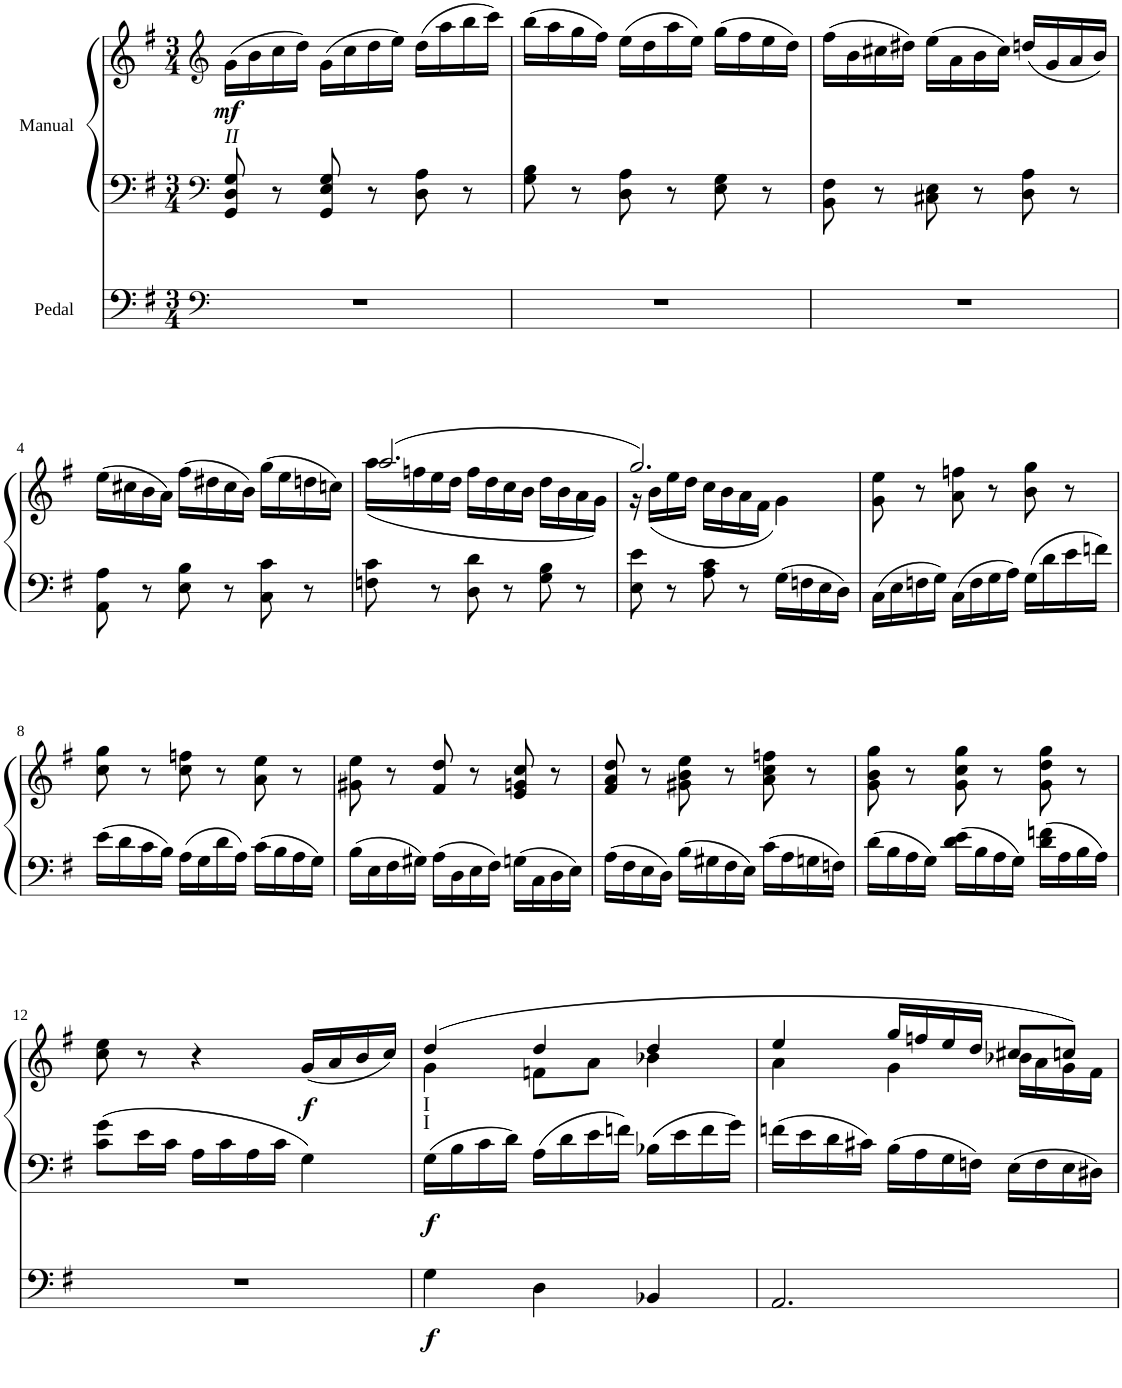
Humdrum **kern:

**kern	**dynam	**kern	**kern	**dynam
*part2	*part2	*part1	*part1	*part1
*staff3	*staff3	*staff2	*staff1	*staff1/2
*I"Pedal	*	*I"Manual	*	*
!!LO:PB:g=z
*clefF4	*	*clefF4	*clefG2	*
*k[f#]	*	*k[f#]	*k[f#]	*
*G:	*	*G:	*G:	*
*M3/4	*	*M3/4	*M3/4	*
=1	=1	=1	=1	=1
!	!	!LO:TX:a:i:t=II	!	!
!	!	!	!	!LO:DY:b
2.r	.	8GG/ 8D/ 8G/	(16g\LL	mf
.	.	.	16b\	.
.	.	8r	16cc\	.
.	.	.	16dd\JJ)	.
.	.	8GG/ 8E/ 8G/	(16g\LL	.
.	.	.	16cc\	.
.	.	8r	16dd\	.
.	.	.	16ee\JJ)	.
.	.	8D\ 8A\	(16dd\LL	.
.	.	.	16aa\	.
.	.	8r	16bb\	.
.	.	.	16ccc\JJ)	.
=2	=2	=2	=2	=2
2.r	.	8G\ 8B\	(16bb\LL	.
.	.	.	16aa\	.
.	.	8r	16gg\	.
.	.	.	16ff#\JJ)	.
.	.	8D\ 8A\	(16ee\LL	.
.	.	.	16dd\	.
.	.	8r	16aa\	.
.	.	.	16ee\JJ)	.
.	.	8E\ 8G\	(16gg\LL	.
.	.	.	16ff#\	.
.	.	8r	16ee\	.
.	.	.	16dd\JJ)	.
=3	=3	=3	=3	=3
2.r	.	8BB\ 8F#\	(16ff#\LL	.
.	.	.	16b\	.
.	.	8r	16cc#X\	.
.	.	.	16dd#X\JJ)	.
.	.	8C#X\ 8E\	(16ee\LL	.
.	.	.	16a\	.
.	.	8r	16b\	.
.	.	.	16cc#\JJ)	.
.	.	8D\ 8A\	(16ddn/LL	.
.	.	.	16g/	.
.	.	8r	16a/	.
.	.	.	16b/JJ)	.
!!LO:LB:g=z
=4	=4	=4	=4	=4
2.r	.	8AA\ 8A\	(16ee\LL	.
.	.	.	16cc#X\	.
.	.	8r	16b\	.
.	.	.	16a\JJ)	.
.	.	8E\ 8B\	(16ff#\LL	.
.	.	.	16dd#X\	.
.	.	8r	16cc#\	.
.	.	.	16b\JJ)	.
.	.	8C\ 8c\	(16gg\LL	.
.	.	.	16ee\	.
.	.	8r	16ddn\	.
.	.	.	16ccn\JJ)	.
=5	=5	=5	=5	=5
*	*	*	*^	*
2.r	.	8Fn\ 8c\	(2.aa/	(16aa\LL	.
.	.	.	.	16ffn\	.
.	.	8r	.	16ee\	.
.	.	.	.	16dd\JJ	.
.	.	8D\ 8d\	.	16ff\LL	.
.	.	.	.	16dd\	.
.	.	8r	.	16cc\	.
.	.	.	.	16b\JJ	.
.	.	8G\ 8B\	.	16dd\LL	.
.	.	.	.	16b\	.
.	.	8r	.	16a\	.
.	.	.	.	16g\JJ)	.
=6	=6	=6	=6	=6	=6
2.r	.	8E\ 8e\	2.gg/)	16r	.
.	.	.	.	(16b\LL	.
.	.	8r	.	16ee\	.
.	.	.	.	16dd\JJ	.
.	.	8A\ 8c\	.	16cc\LL	.
.	.	.	.	16b\	.
.	.	8r	.	16a\	.
.	.	.	.	16f#\JJ	.
.	.	16G\LL	.	4g\)	.
.	.	16Fn\	.	.	.
.	.	16E\	.	.	.
.	.	16D\JJ	.	.	.
*	*	*	*v	*v	*
=7	=7	=7	=7	=7
2.r	.	16C\LL	8g\ 8ee\	.
.	.	16E\	.	.
.	.	16Fn\	8r	.
.	.	16G\JJ	.	.
.	.	16C\LL	8a\ 8ffn\	.
.	.	16F\	.	.
.	.	16G\	8r	.
.	.	16A\JJ	.	.
.	.	16G\LL	8b\ 8gg\	.
.	.	16d\	.	.
.	.	16e\	8r	.
.	.	16fn\JJ	.	.
!!LO:LB:g=z
=8	=8	=8	=8	=8
2.r	.	16e\LL	8cc\ 8gg\	.
.	.	16d\	.	.
.	.	16c\	8r	.
.	.	16B\JJ	.	.
.	.	16A\LL	8cc\ 8ffn\	.
.	.	16G\	.	.
.	.	16d\	8r	.
.	.	16A\JJ	.	.
.	.	16c\LL	8a\ 8ee\	.
.	.	16B\	.	.
.	.	16A\	8r	.
.	.	16G\JJ	.	.
=9	=9	=9	=9	=9
2.r	.	16B\LL	8g#X\ 8ee\	.
.	.	16E\	.	.
.	.	16F#\	8r	.
.	.	16G#X\JJ	.	.
.	.	16A\LL	8f#/ 8dd/	.
.	.	16D\	.	.
.	.	16E\	8r	.
.	.	16F#\JJ	.	.
.	.	16Gn\LL	8e/ 8gn/ 8cc/	.
.	.	16C\	.	.
.	.	16D\	8r	.
.	.	16E\JJ	.	.
=10	=10	=10	=10	=10
2.r	.	16A\LL	8f#/ 8a/ 8dd/	.
.	.	16F#\	.	.
.	.	16E\	8r	.
.	.	16D\JJ	.	.
.	.	16B\LL	8g#X\ 8b\ 8ee\	.
.	.	16G#X\	.	.
.	.	16F#\	8r	.
.	.	16E\JJ	.	.
.	.	16c\LL	8a\ 8cc\ 8ffn\	.
.	.	16A\	.	.
.	.	16Gn\	8r	.
.	.	16Fn\JJ	.	.
=11	=11	=11	=11	=11
2.r	.	16d\LL	8g\ 8b\ 8gg\	.
.	.	16B\	.	.
.	.	16A\	8r	.
.	.	16G\JJ	.	.
.	.	16d\ 16e\LL	8g\ 8cc\ 8gg\	.
.	.	16B\	.	.
.	.	16A\	8r	.
.	.	16G\JJ	.	.
.	.	16d\ 16fn\LL	8g\ 8dd\ 8gg\	.
.	.	16A\	.	.
.	.	16B\	8r	.
.	.	16A\JJ	.	.
!!LO:LB:g=z
=12	=12	=12	=12	=12
2.r	.	8c\ 8g\L	8cc\ 8ee\	.
.	.	16e\L	8r	.
.	.	16c\JJ	.	.
.	.	16A\LL	4r	.
.	.	16c\	.	.
.	.	16A\	.	.
.	.	16c\JJ	.	.
!	!	!	!	!LO:DY:b
.	.	4G\	(16g/LL	f
.	.	.	16a/	.
.	.	.	16b/	.
.	.	.	16cc/JJ)	.
=13	=13	=13	=13	=13
*	*	*	*^	*
!	!	!LO:TX:a:t=I	!	!	!
!	!	!LO:TX:a:t=I	!	!	!
!	!LO:DY:b	!	!	!	!LO:DY:b=2
4G\	f	16G\LL	(4dd/	4g\	f
.	.	16B\	.	.	.
.	.	16c\	.	.	.
.	.	16d\JJ	.	.	.
4D\	.	16A\LL	4dd/	8fn\L	.
.	.	16d\	.	.	.
.	.	16e\	.	8a\J	.
.	.	16fn\JJ	.	.	.
4BB-X/	.	16B-X\LL	4dd/	4b-X\	.
.	.	16e\	.	.	.
.	.	16f\	.	.	.
.	.	16g\JJ	.	.	.
=14	=14	=14	=14	=14	=14
2.AA/	.	16fn\LL	4ee/	4a\	.
.	.	16e\	.	.	.
.	.	16d\	.	.	.
.	.	16c#X\JJ	.	.	.
.	.	16B\LL	16gg/LL	4g\	.
.	.	16A\	16ffn/	.	.
.	.	16G\	16ee/	.	.
.	.	16Fn\JJ	16dd/JJ	.	.
.	.	16E\LL	8cc#X/L	16b-X\LL	.
.	.	16F\	.	16a\	.
.	.	16E\	8ccn/J)	16g\	.
.	.	16D#X\JJ	.	16f#\JJ	.
*	*	*	*v	*v	*
=	=	=	=	=
*-	*-	*-	*-	*-
